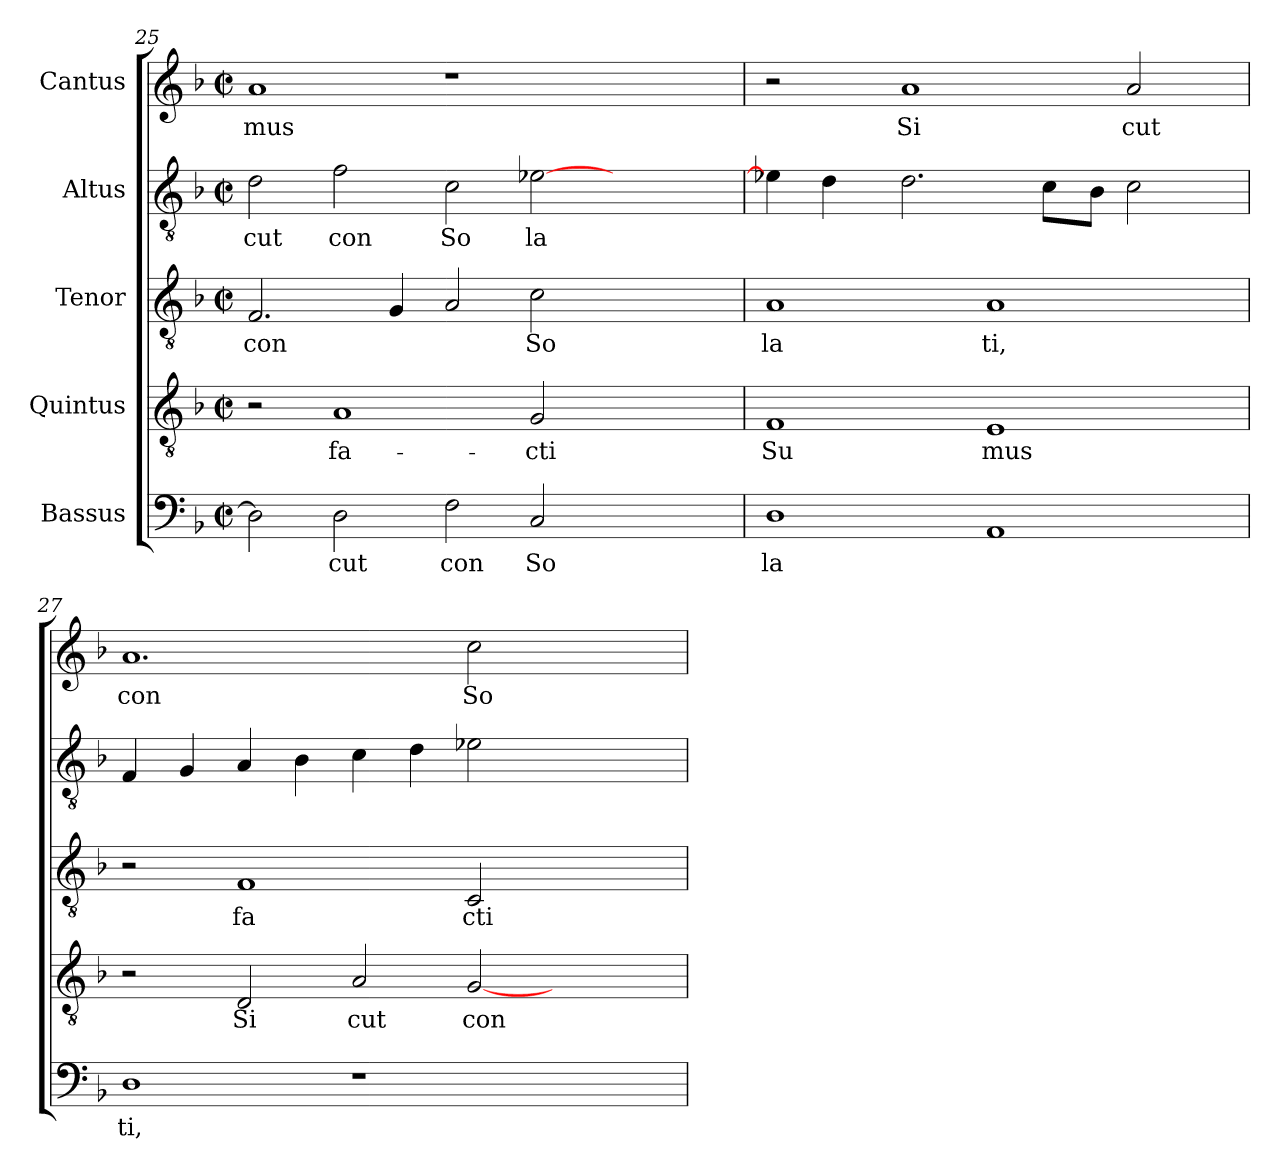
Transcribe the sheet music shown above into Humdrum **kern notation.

**kern	**text	**kern	**text	**kern	**text	**kern	**text	**kern	**text
*part5	*part5	*part4	*part4	*part3	*part3	*part2	*part2	*part1	*part1
*staff5	*staff5	*staff4	*staff4	*staff3	*staff3	*staff2	*staff2	*staff1	*staff1
*I"Bassus	*	*I"Quintus	*	*I"Tenor	*	*I"Altus	*	*I"Cantus	*
*clefF4	*	*clefGv2	*	*clefGv2	*	*clefGv2	*	*clefG2	*
*k[b-]	*	*k[b-]	*	*k[b-]	*	*k[b-]	*	*k[b-]	*
*F:	*	*F:	*	*F:	*	*F:	*	*F:	*
*M2/2	*	*M2/2	*	*M2/2	*	*M2/2	*	*M2/2	*
*met(c|)	*	*met(c|)	*	*met(c|)	*	*met(c|)	*	*met(c|)	*
=25	=25	=25	=25	=25	=25	=25	=25	=25	=25
!	!	!	!	!	!LO:LY:b	!	!LO:LY:b:cj	!	!LO:LY:b:cj
2D\]	.	2r	.	2.F/	con	2d\	cut	1a	-mus
!	!LO:LY:b:cj	!	!LO:LY:b:cj	!	!	!	!LO:LY:b:cj	!	!
2D\	cut	1A	fa-	.	.	2f\	con	.	.
.	.	.	.	4G/	.	.	.	.	.
!	!LO:LY:b:cj	!	!	!	!	!	!LO:LY:b:cj	!LO:N:vis=1	!
2F\	con	.	.	2A/	.	2c\	So	0r	.
!	!LO:LY:b:cj	!	!LO:LY:b:cj	!	!LO:LY:b:cj	!	!LO:LY:b:cj	!	!
2C/	So	2G/	-cti	2c\	So	[>2e-X\	la	.	.
1ryy	.	1ryy	.	1ryy	.	1ryy	.	.	.
!!LO:LB:g=z
=26	=26	=26	=26	=26	=26	=26	=26	=26	=26
!	!LO:LY:b:cj	!	!LO:LY:b:cj	!	!LO:LY:b:cj	!	!	!	!
*	*	*	*	*	*	*^	*	*	*
1D	la	1F	Su	1A	la	4e-X\]	4ryy	.	2r	.
.	.	.	.	.	.	4d\	16ryy	.	.	.
.	.	.	.	.	.	.	64ryy	.	.	.
.	.	.	.	.	.	.	1ryy	.	.	.
!	!	!	!	!	!	!	!	!	!	!LO:LY:b:cj
.	.	.	.	.	.	2.d\	.	.	1a	Si
!	!	!	!LO:LY:b:cj	!	!LO:LY:b:cj	!	!	!	!	!
1AA	.	1E	mus	1A	ti,	.	.	.	.	.
.	.	.	.	.	.	8c\L	.	.	.	.
.	.	.	.	.	.	.	2ryy	.	.	.
.	.	.	.	.	.	8B-\J	.	.	.	.
!	!	!	!	!	!	!	!	!	!	!LO:LY:b:cj
.	.	.	.	.	.	2c\	.	.	2a/	cut
.	.	.	.	.	.	.	8ryy	.	.	.
.	.	.	.	.	.	.	32.ryy	.	.	.
=27	=27	=27	=27	=27	=27	=27	=27	=27	=27	=27
!	!LO:LY:b:cj	!	!	!	!	!	!	!	!	!LO:LY:b:cj
*	*	*	*	*	*	*v	*v	*	*	*
1D	ti,	2r	.	2r	.	4F/	.	1.a	con
.	.	.	.	.	.	4G/	.	.	.
!	!	!	!LO:LY:b:cj	!	!LO:LY:b:cj	!	!	!	!
.	.	2D/	Si	1F	fa	4A/	.	.	.
.	.	.	.	.	.	4B-\	.	.	.
!LO:N:vis=1	!	!	!LO:LY:b:cj	!	!	!	!	!	!
0r	.	2A/	cut	.	.	4c\	.	.	.
.	.	.	.	.	.	4d\	.	.	.
!	!	!	!LO:LY:b	!	!LO:LY:b:cj	!	!	!	!LO:LY:b:cj
.	.	[<2G/	con	2C/	cti	2e-X\	.	2cc\	So
.	.	1ryy	.	1ryy	.	1ryy	.	1ryy	.
=	=	=	=	=	=	=	=	=	=
*-	*-	*-	*-	*-	*-	*-	*-	*-	*-
